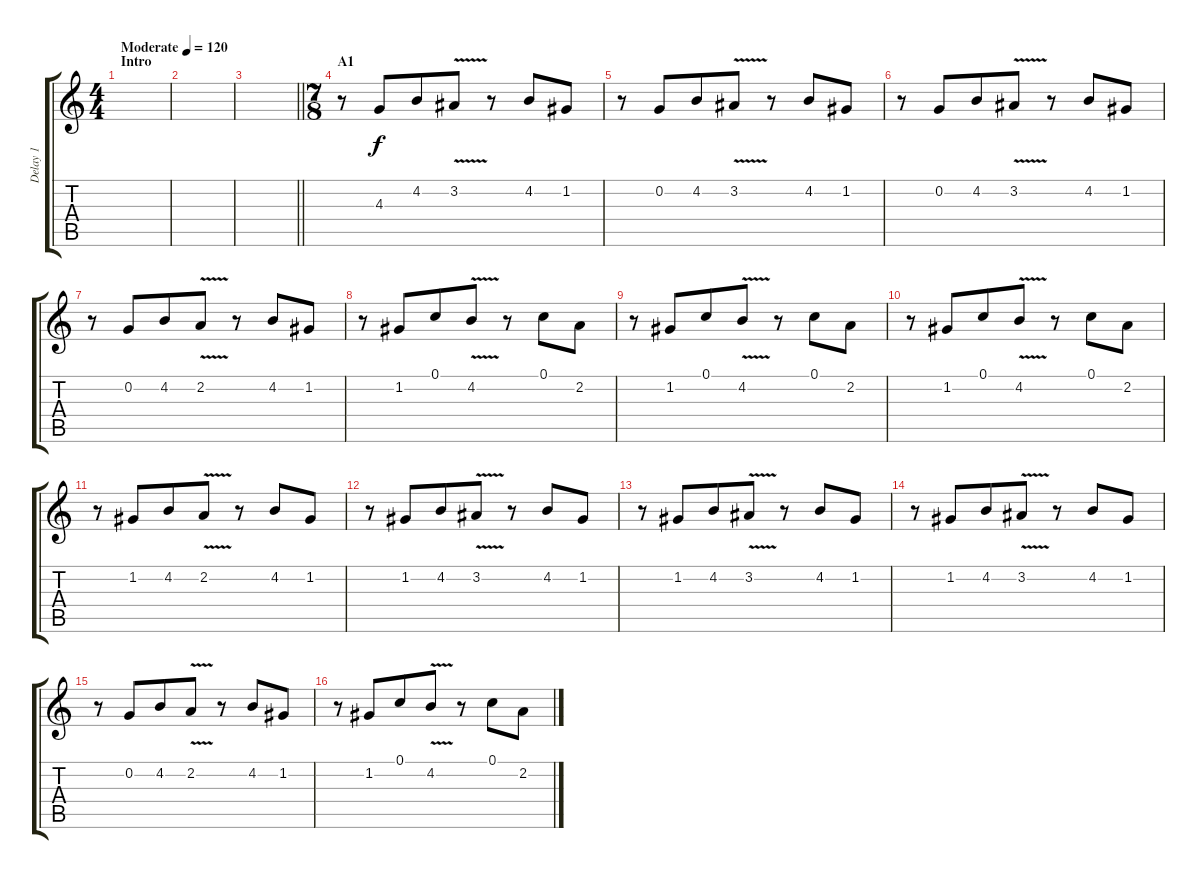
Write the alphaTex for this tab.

\track ("Delay 1" "Delay 1") {instrument overdrivenguitar}
\staff {score tabs}
\tuning (C4 G3 Eb3 Bb2 F2 C2) {hide}
\ts (4 4)
\section ("" "Intro")
\tempo (120 "Moderate")
\clef g2
\ks c
|
|
\barLineRight lightlight
|
\ts (7 8)
\section ("" "A1")
r.8 4.3.8 4.2.8 3.2{v}.8 r.8 4.2.8 1.2.8 |
r.8 0.2.8 4.2.8 3.2{v}.8 r.8 4.2.8 1.2.8 |
r.8 0.2.8 4.2.8 3.2{v}.8 r.8 4.2.8 1.2.8 |
r.8 0.2.8 4.2.8 2.2{v}.8 r.8 4.2.8 1.2.8 |
r.8 1.2.8 0.1.8 4.2{v}.8 r.8 0.1.8 2.2.8 |
r.8 1.2.8 0.1.8 4.2{v}.8 r.8 0.1.8 2.2.8 |
r.8 1.2.8 0.1.8 4.2{v}.8 r.8 0.1.8 2.2.8 |
r.8 1.2.8 4.2.8 2.2{v}.8 r.8 4.2.8 1.2.8 |
r.8 1.2.8 4.2.8 3.2{v}.8 r.8 4.2.8 1.2.8 |
r.8 1.2.8 4.2.8 3.2{v}.8 r.8 4.2.8 1.2.8 |
r.8 1.2.8 4.2.8 3.2{v}.8 r.8 4.2.8 1.2.8 |
r.8 0.2.8 4.2.8 2.2{v}.8 r.8 4.2.8 1.2.8 |
r.8 1.2.8 0.1.8 4.2{v}.8 r.8 0.1.8 2.2.8
